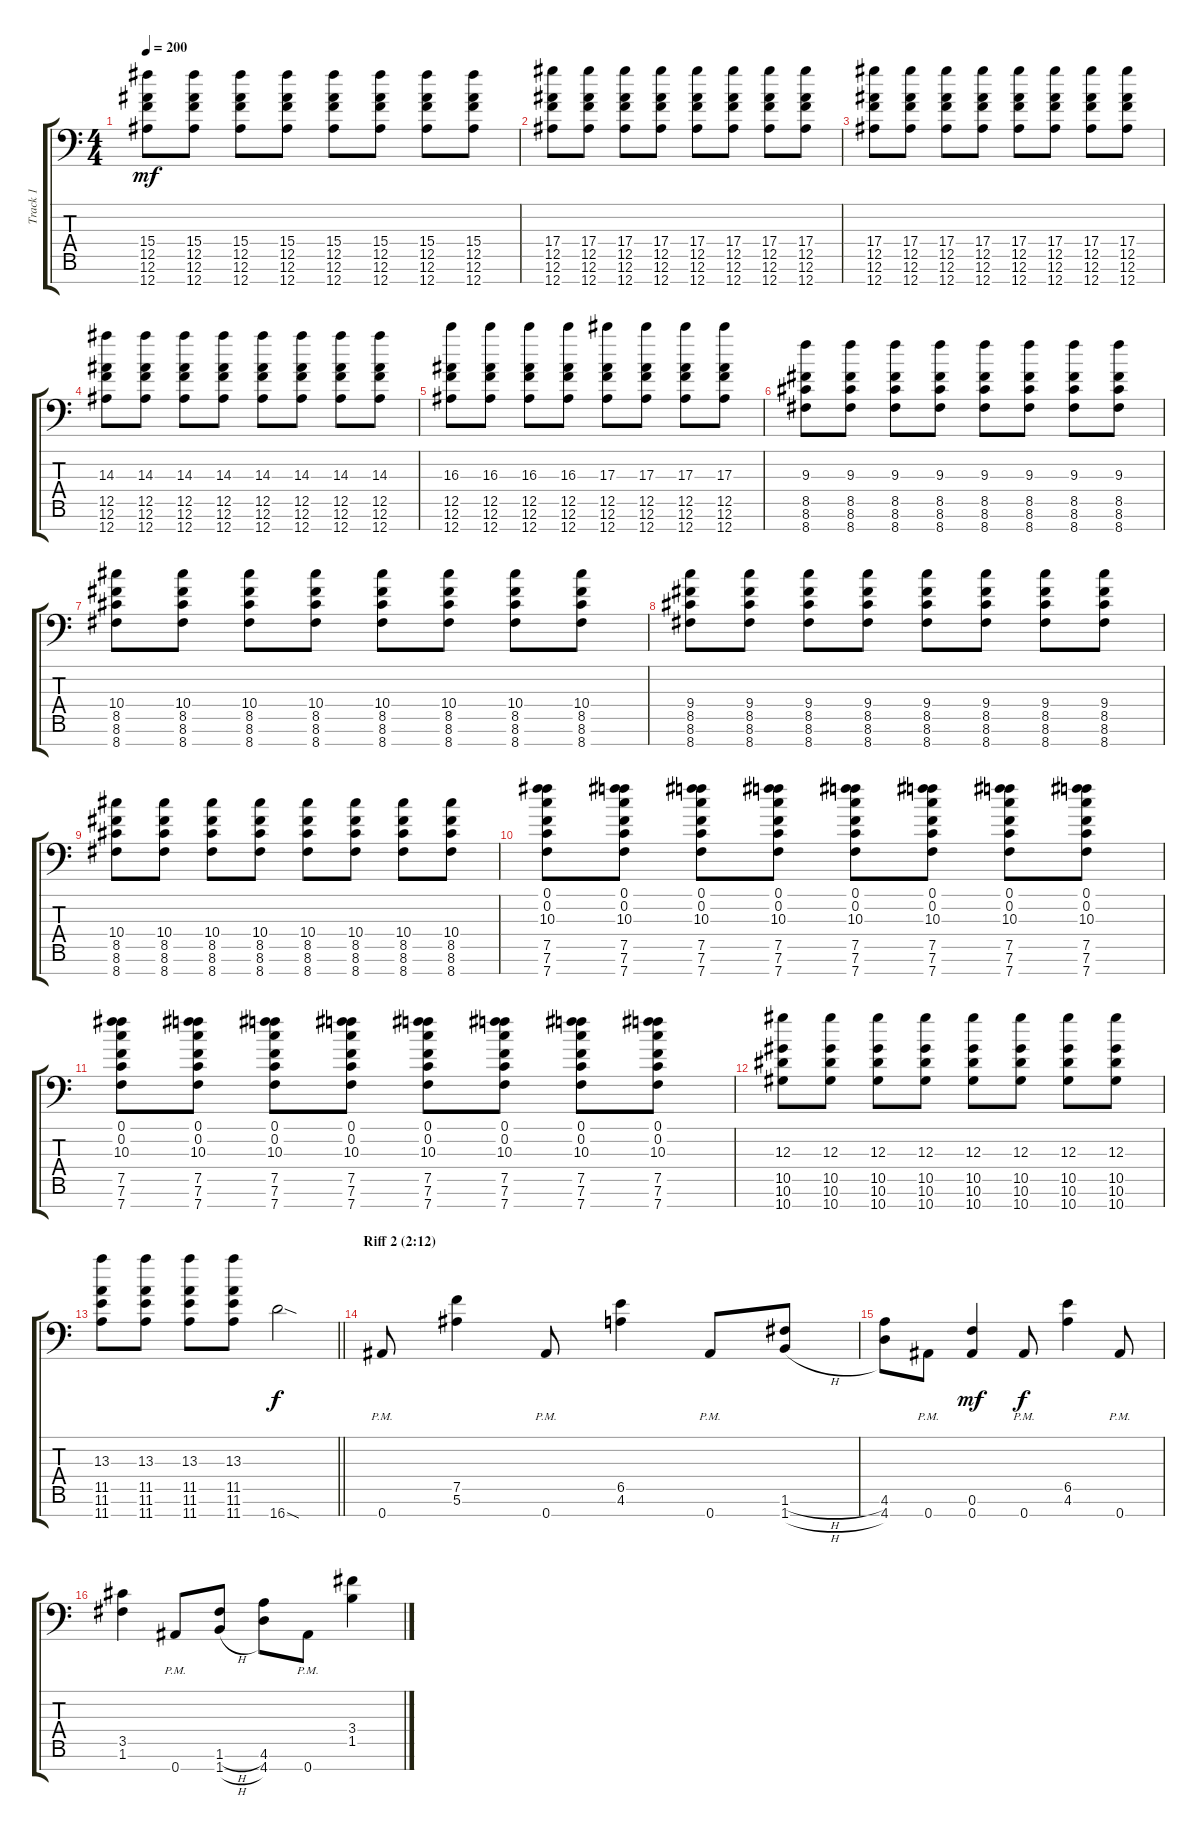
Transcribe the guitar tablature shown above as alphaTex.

\track ("Track 1" "Track 1") {instrument overdrivenguitar}
\staff {score tabs}
\tuning (F4 C4 Ab3 Eb3 Bb2 F2 Bb1) {hide}
\ts (4 4)
\tempo 200
\clef f4
\ks c
(15.4 12.5 12.6 12.7).8{dy mf} (15.4 12.5 12.6 12.7).8 (15.4 12.5 12.6 12.7).8 (15.4 12.5 12.6 12.7).8 (15.4 12.5 12.6 12.7).8 (15.4 12.5 12.6 12.7).8 (15.4 12.5 12.6 12.7).8 (15.4 12.5 12.6 12.7).8 |
(17.4 12.5 12.6 12.7).8 (17.4 12.5 12.6 12.7).8 (17.4 12.5 12.6 12.7).8 (17.4 12.5 12.6 12.7).8 (17.4 12.5 12.6 12.7).8 (17.4 12.5 12.6 12.7).8 (17.4 12.5 12.6 12.7).8 (17.4 12.5 12.6 12.7).8 |
(17.4 12.5 12.6 12.7).8 (17.4 12.5 12.6 12.7).8 (17.4 12.5 12.6 12.7).8 (17.4 12.5 12.6 12.7).8 (17.4 12.5 12.6 12.7).8 (17.4 12.5 12.6 12.7).8 (17.4 12.5 12.6 12.7).8 (17.4 12.5 12.6 12.7).8 |
(14.3 12.5 12.6 12.7).8 (14.3 12.5 12.6 12.7).8 (14.3 12.5 12.6 12.7).8 (14.3 12.5 12.6 12.7).8 (14.3 12.5 12.6 12.7).8 (14.3 12.5 12.6 12.7).8 (14.3 12.5 12.6 12.7).8 (14.3 12.5 12.6 12.7).8 |
(16.3 12.5 12.6 12.7).8 (16.3 12.5 12.6 12.7).8 (16.3 12.5 12.6 12.7).8 (16.3 12.5 12.6 12.7).8 (17.3 12.5 12.6 12.7).8 (17.3 12.5 12.6 12.7).8 (17.3 12.5 12.6 12.7).8 (17.3 12.5 12.6 12.7).8 |
(9.3 8.5 8.6 8.7).8 (9.3 8.5 8.6 8.7).8 (9.3 8.5 8.6 8.7).8 (9.3 8.5 8.6 8.7).8 (9.3 8.5 8.6 8.7).8 (9.3 8.5 8.6 8.7).8 (9.3 8.5 8.6 8.7).8 (9.3 8.5 8.6 8.7).8 |
(10.4 8.5 8.6 8.7).8 (10.4 8.5 8.6 8.7).8 (10.4 8.5 8.6 8.7).8 (10.4 8.5 8.6 8.7).8 (10.4 8.5 8.6 8.7).8 (10.4 8.5 8.6 8.7).8 (10.4 8.5 8.6 8.7).8 (10.4 8.5 8.6 8.7).8 |
(9.4 8.5 8.6 8.7).8 (9.4 8.5 8.6 8.7).8 (9.4 8.5 8.6 8.7).8 (9.4 8.5 8.6 8.7).8 (9.4 8.5 8.6 8.7).8 (9.4 8.5 8.6 8.7).8 (9.4 8.5 8.6 8.7).8 (9.4 8.5 8.6 8.7).8 |
(10.4 8.5 8.6 8.7).8 (10.4 8.5 8.6 8.7).8 (10.4 8.5 8.6 8.7).8 (10.4 8.5 8.6 8.7).8 (10.4 8.5 8.6 8.7).8 (10.4 8.5 8.6 8.7).8 (10.4 8.5 8.6 8.7).8 (10.4 8.5 8.6 8.7).8 |
(0.1 0.2 10.3 7.5 7.6 7.7).8 (0.1 0.2 10.3 7.5 7.6 7.7).8 (0.1 0.2 10.3 7.5 7.6 7.7).8 (0.1 0.2 10.3 7.5 7.6 7.7).8 (0.1 0.2 10.3 7.5 7.6 7.7).8 (0.1 0.2 10.3 7.5 7.6 7.7).8 (0.1 0.2 10.3 7.5 7.6 7.7).8 (0.1 0.2 10.3 7.5 7.6 7.7).8 |
(0.1 0.2 10.3 7.5 7.6 7.7).8 (0.1 0.2 10.3 7.5 7.6 7.7).8 (0.1 0.2 10.3 7.5 7.6 7.7).8 (0.1 0.2 10.3 7.5 7.6 7.7).8 (0.1 0.2 10.3 7.5 7.6 7.7).8 (0.1 0.2 10.3 7.5 7.6 7.7).8 (0.1 0.2 10.3 7.5 7.6 7.7).8 (0.1 0.2 10.3 7.5 7.6 7.7).8 |
(12.3 10.5 10.6 10.7).8 (12.3 10.5 10.6 10.7).8 (12.3 10.5 10.6 10.7).8 (12.3 10.5 10.6 10.7).8 (12.3 10.5 10.6 10.7).8 (12.3 10.5 10.6 10.7).8 (12.3 10.5 10.6 10.7).8 (12.3 10.5 10.6 10.7).8 |
\barLineRight lightlight
(13.3 11.5 11.6 11.7).8 (13.3 11.5 11.6 11.7).8 (13.3 11.5 11.6 11.7).8 (13.3 11.5 11.6 11.7).8 16.7{sod}.2{dy f} |
\section ("" "Riff 2 (2:12)")
0.7{pm}.8 (7.5 5.6).4 0.7{pm}.8 (6.5 4.6).4 0.7{pm}.8 (1.6{h} 1.7{h}).8 |
(4.6 4.7).8 0.7{pm}.8 (0.6 0.7).4{dy mf} 0.7{pm}.8{dy f} (6.5 4.6).4 0.7{pm}.8 |
(3.5 1.6).4 0.7{pm}.8 (1.6{h} 1.7{h}).8 (4.6 4.7).8 0.7{pm}.8 (3.4 1.5).4
